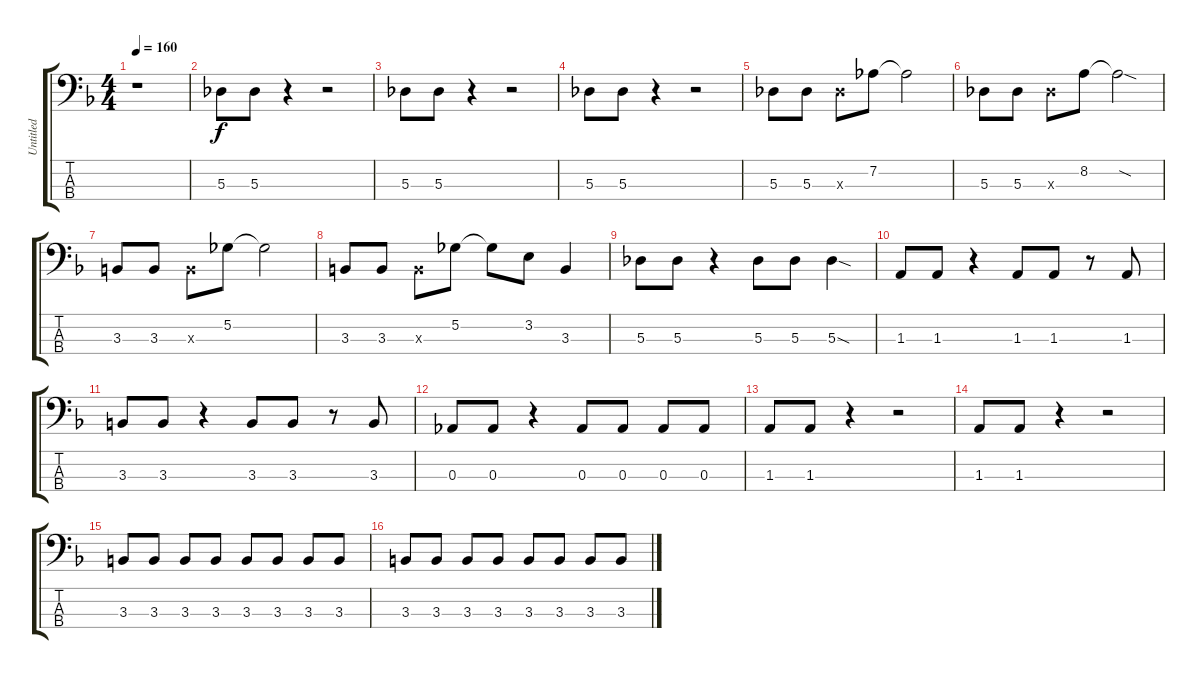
\track ("Untitled" "Untitled") {instrument electricbasspick}
\staff {score tabs}
\tuning (Gb2 Db2 Ab1 Eb1) {hide}
\ts (4 4)
\tempo 160
\clef f4
\ks f
r.1{dy f instrument electricbasspick} |
5.3.8 5.3.8 r.4 r.2 |
5.3.8 5.3.8 r.4 r.2 |
5.3.8 5.3.8 r.4 r.2 |
5.3.8 5.3.8 5.3{x}.8 7.2.8 7.2{t}.2 |
5.3.8 5.3.8 5.3{x}.8 8.2.8 8.2{sod t}.2 |
3.3.8 3.3.8 3.3{x}.8 5.2.8 5.2{t}.2 |
3.3.8 3.3.8 3.3{x}.8 5.2.8 5.2{t}.8 3.2.8 3.3.4 |
5.3.8 5.3.8 r.4 5.3.8 5.3.8 5.3{sod}.4 |
1.3.8 1.3.8 r.4 1.3.8 1.3.8 r.8 1.3.8 |
3.3.8 3.3.8 r.4 3.3.8 3.3.8 r.8 3.3.8 |
0.3.8 0.3.8 r.4 0.3.8 0.3.8 0.3.8 0.3.8 |
1.3.8 1.3.8 r.4 r.2 |
1.3.8 1.3.8 r.4 r.2 |
3.3.8 3.3.8 3.3.8 3.3.8 3.3.8 3.3.8 3.3.8 3.3.8 |
3.3.8 3.3.8 3.3.8 3.3.8 3.3.8 3.3.8 3.3.8 3.3.8
